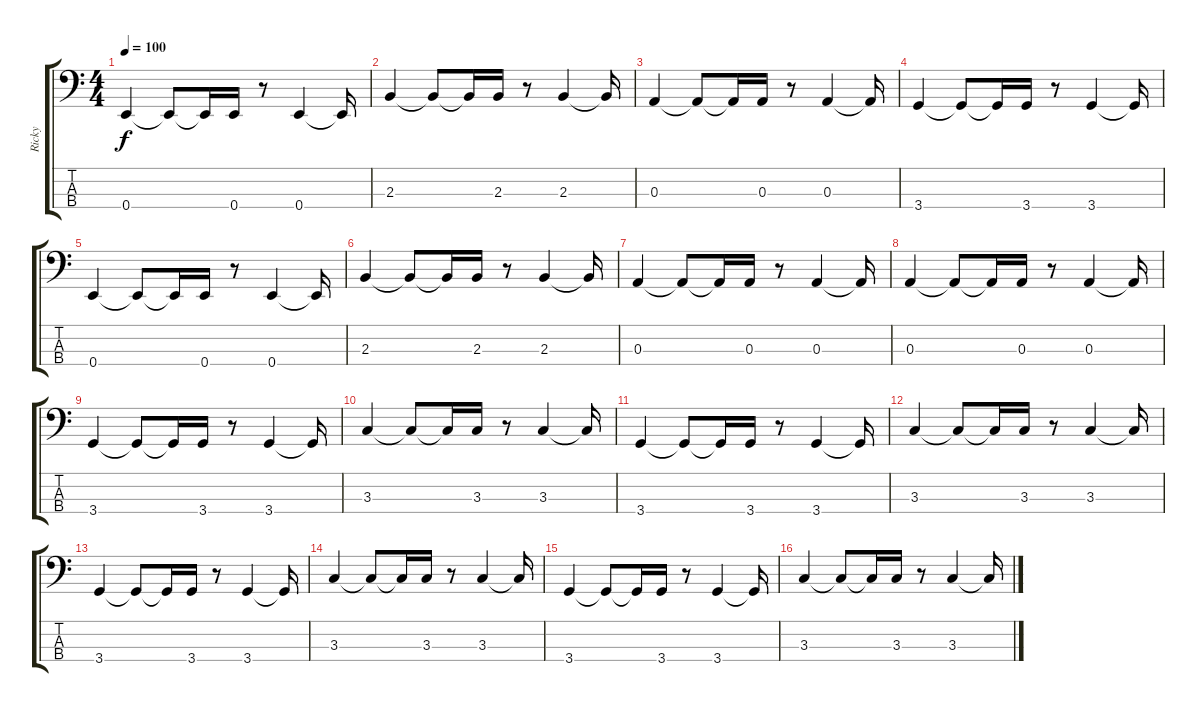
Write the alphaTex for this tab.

\track ("Ricky" "Ricky") {instrument electricbasspick}
\staff {score tabs}
\tuning (G2 D2 A1 E1) {hide}
\ts (4 4)
\tempo 100
\clef f4
\ks c
0.4.4{dy f} 0.4{t}.8 0.4{t}.16 0.4.16 r.8 0.4.4 0.4{t}.16 |
2.3.4 2.3{t}.8 2.3{t}.16 2.3.16 r.8 2.3.4 2.3{t}.16 |
0.3.4 0.3{t}.8 0.3{t}.16 0.3.16 r.8 0.3.4 0.3{t}.16 |
3.4.4 3.4{t}.8 3.4{t}.16 3.4.16 r.8 3.4.4 3.4{t}.16 |
0.4.4 0.4{t}.8 0.4{t}.16 0.4.16 r.8 0.4.4 0.4{t}.16 |
2.3.4 2.3{t}.8 2.3{t}.16 2.3.16 r.8 2.3.4 2.3{t}.16 |
0.3.4 0.3{t}.8 0.3{t}.16 0.3.16 r.8 0.3.4 0.3{t}.16 |
0.3.4 0.3{t}.8 0.3{t}.16 0.3.16 r.8 0.3.4 0.3{t}.16 |
3.4.4 3.4{t}.8 3.4{t}.16 3.4.16 r.8 3.4.4 3.4{t}.16 |
3.3.4 3.3{t}.8 3.3{t}.16 3.3.16 r.8 3.3.4 3.3{t}.16 |
3.4.4 3.4{t}.8 3.4{t}.16 3.4.16 r.8 3.4.4 3.4{t}.16 |
3.3.4 3.3{t}.8 3.3{t}.16 3.3.16 r.8 3.3.4 3.3{t}.16 |
3.4.4 3.4{t}.8 3.4{t}.16 3.4.16 r.8 3.4.4 3.4{t}.16 |
3.3.4 3.3{t}.8 3.3{t}.16 3.3.16 r.8 3.3.4 3.3{t}.16 |
3.4.4 3.4{t}.8 3.4{t}.16 3.4.16 r.8 3.4.4 3.4{t}.16 |
3.3.4 3.3{t}.8 3.3{t}.16 3.3.16 r.8 3.3.4 3.3{t}.16
